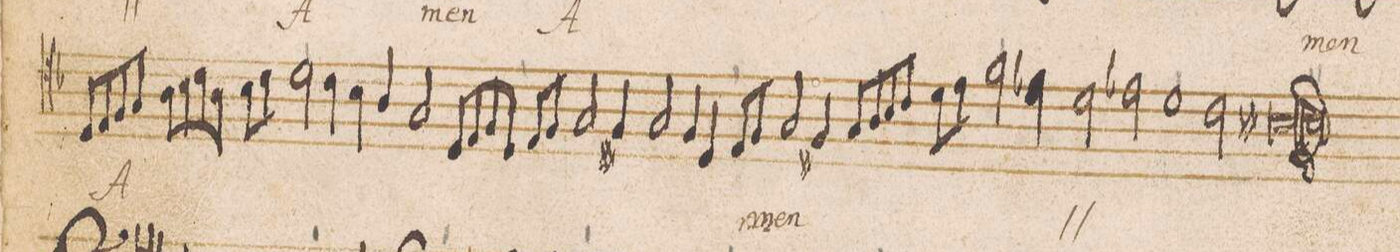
**kern	**text
*I"ALTVS	*
*clefC4	*
*k[b-]	*
*met(C|)	*
*M2/1	*
8D/L	A-
8E/	.
8F/	.
8G/J	.
8A\L	.
8B-\	.
8cny\	.
8A\J	.
8B-\L	.
8c\J	.
2d\	.
=185-	=185-
4c\	.
4B-\	.
4A/	.
2G/	.
8D/L	.
8E/	.
8F/	.
8D/J	.
=186-	=186-
8E/L	.
8F/J	.
2G/	.
4F#X/	.
2G/	.
4Fny/	.
4D/	.
=187-	=187-
8E/L	.
8F/J	.
2G/	men
4F#X/	.
*	*ij
8G/L	A-
8A/	.
8B-/	.
8c/J	.
8d\L	.
8e\J	.
2f\	.
=188-	=188-
4e-X\	.
2d\	.
2e-X\	.
1d\	.
=189-	=189-
2c\	.
1Bn\;l	men
==	==
*-	*-
